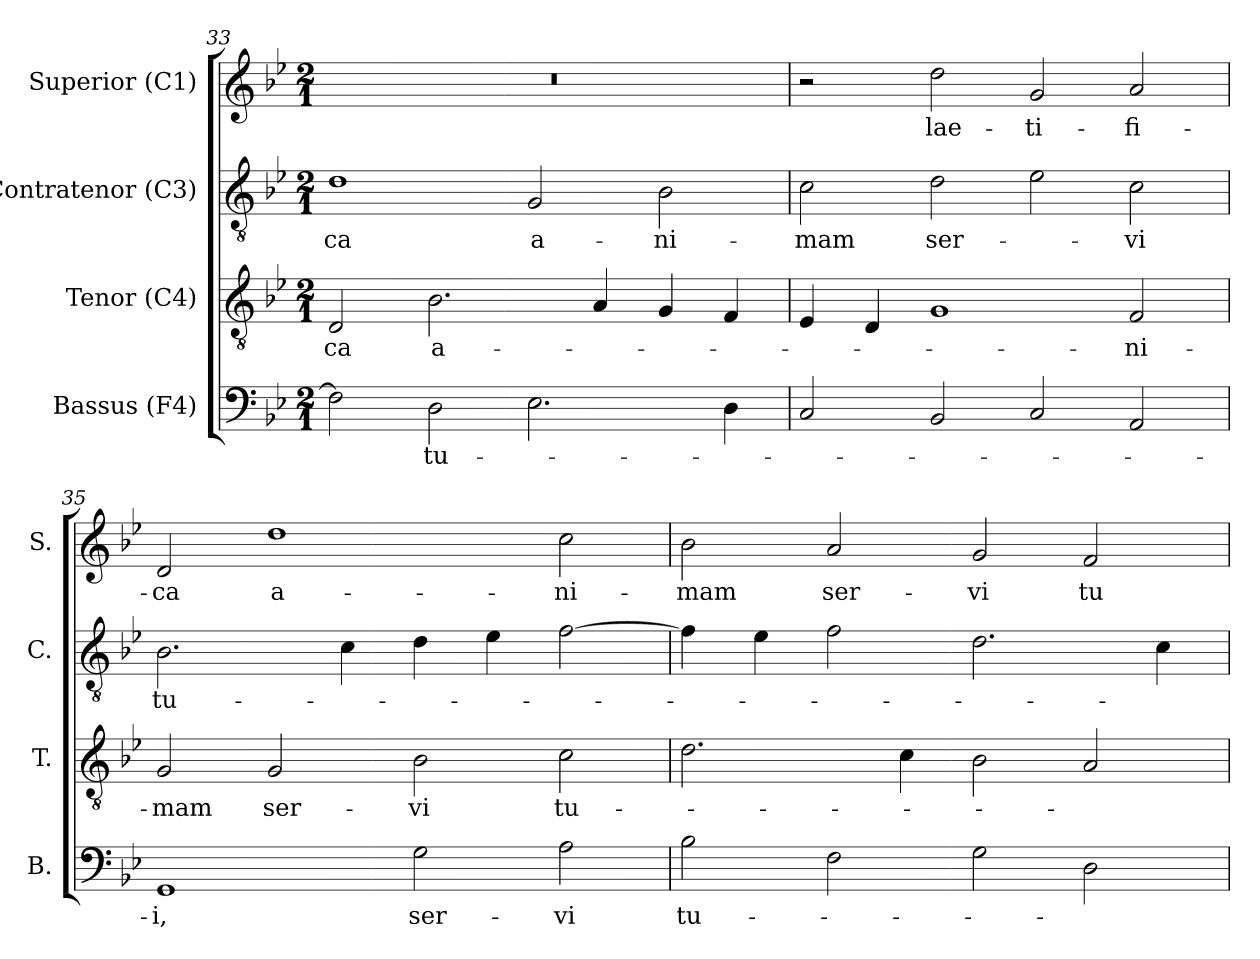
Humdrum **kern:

**kern	**text	**kern	**text	**kern	**text	**kern	**text
*part4	*part4	*part3	*part3	*part2	*part2	*part1	*part1
*staff4	*staff4	*staff3	*staff3	*staff2	*staff2	*staff1	*staff1
*I"Bassus (F4)	*	*I"Tenor (C4)	*	*I"Contratenor (C3)	*	*I"Superior (C1)	*
*I'B.	*	*I'T.	*	*I'C.	*	*I'S.	*
*clefF4	*	*clefGv2	*	*clefGv2	*	*clefG2	*
*	*	*ITrd7c12	*	*ITrd7c12	*	*	*
*k[b-e-]	*	*k[b-e-]	*	*k[b-e-]	*	*k[b-e-]	*
*B-:	*	*B-:	*	*B-:	*	*B-:	*
*M2/1	*	*M2/1	*	*M2/1	*	*M2/1	*
=33	=33	=33	=33	=33	=33	=33	=33
!	!	!	!LO:LY:b:color=#000000	!	!	!	!
!	!	!	!	!	!LO:LY:b:color=#000000	!LO:N:vis=1	!
2Fi\]	.	2DDi/	-ca	1Di	-ca	0r	.
!	!LO:LY:b:color=#000000	!	!	!	!	!	!
!	!	!	!LO:LY:b:color=#000000	!	!	!	!
2Di\	tu-	2.BB-i\	a-	.	.	.	.
!	!	!	!	!	!LO:LY:b:color=#000000	!	!
2.E-i\	.	.	.	2GGi/	a-	.	.
.	.	4AAi/	.	.	.	.	.
!	!	!	!	!	!LO:LY:b:color=#000000	!	!
.	.	4GGi/	.	2BB-i\	-ni-	.	.
4Di\	.	4FFi/	.	.	.	.	.
!!LO:PB:g=z
=34	=34	=34	=34	=34	=34	=34	=34
!	!	!	!	!	!LO:LY:b:color=#000000	!	!
2Ci/	.	4EE-i/	.	2Ci\	-mam	2r	.
.	.	4DDi/	.	.	.	.	.
!	!	!	!	!	!LO:LY:b:color=#000000	!	!
!	!	!	!	!	!	!	!LO:LY:b:color=#000000
2BB-i/	.	1GGi	.	2Di\	ser-	2ddi\	lae-
!	!	!	!	!	!	!	!LO:LY:b:color=#000000
2Ci/	.	.	.	2E-i\	.	2gi/	-ti-
!	!	!	!LO:LY:b:color=#000000	!	!	!	!
!	!	!	!	!	!LO:LY:b:color=#000000	!	!
!	!	!	!	!	!	!	!LO:LY:b:color=#000000
2AAi/	.	2FFi/	-ni-	2Ci\	-vi	2ai/	-fi-
=35	=35	=35	=35	=35	=35	=35	=35
!	!LO:LY:b:color=#000000	!	!	!	!	!	!
!	!	!	!LO:LY:b:color=#000000	!	!	!	!
!	!	!	!	!	!LO:LY:b:color=#000000	!	!
!	!	!	!	!	!	!	!LO:LY:b:color=#000000
1GGi	-i,	2GGi/	-mam	2.BB-i\	tu-	2di/	-ca
!	!	!	!LO:LY:b:color=#000000	!	!	!	!
!	!	!	!	!	!	!	!LO:LY:b:color=#000000
.	.	2GGi/	ser-	.	.	1ddi	a-
.	.	.	.	4Ci\	.	.	.
!	!LO:LY:b:color=#000000	!	!	!	!	!	!
!	!	!	!LO:LY:b:color=#000000	!	!	!	!
2Gi\	ser-	2BB-i\	-vi	4Di\	.	.	.
.	.	.	.	4E-i\	.	.	.
!	!LO:LY:b:color=#000000	!	!	!	!	!	!
!	!	!	!LO:LY:b:color=#000000	!	!	!	!
!	!	!	!	!	!	!	!LO:LY:b:color=#000000
2Ai\	-vi	2Ci\	tu-	[2Fi\	.	2cci\	-ni-
=36	=36	=36	=36	=36	=36	=36	=36
!	!LO:LY:b:color=#000000	!	!	!	!	!	!
!	!	!	!	!	!	!	!LO:LY:b:color=#000000
2B-i\	tu-	2.Di\	.	4Fi\]	.	2b-i\	-mam
.	.	.	.	4E-i\	.	.	.
!	!	!	!	!	!	!	!LO:LY:b:color=#000000
2Fi\	.	.	.	2Fi\	.	2ai/	ser-
.	.	4Ci\	.	.	.	.	.
!	!	!	!	!	!	!	!LO:LY:b:color=#000000
2Gi\	.	2BB-i\	.	2.Di\	.	2gi/	-vi
!	!	!	!	!	!	!	!LO:LY:b:color=#000000
2Di\	.	2AAi/	.	.	.	2fi/	tu-
.	.	.	.	4Ci\	.	.	.
=	=	=	=	=	=	=	=
*-	*-	*-	*-	*-	*-	*-	*-
